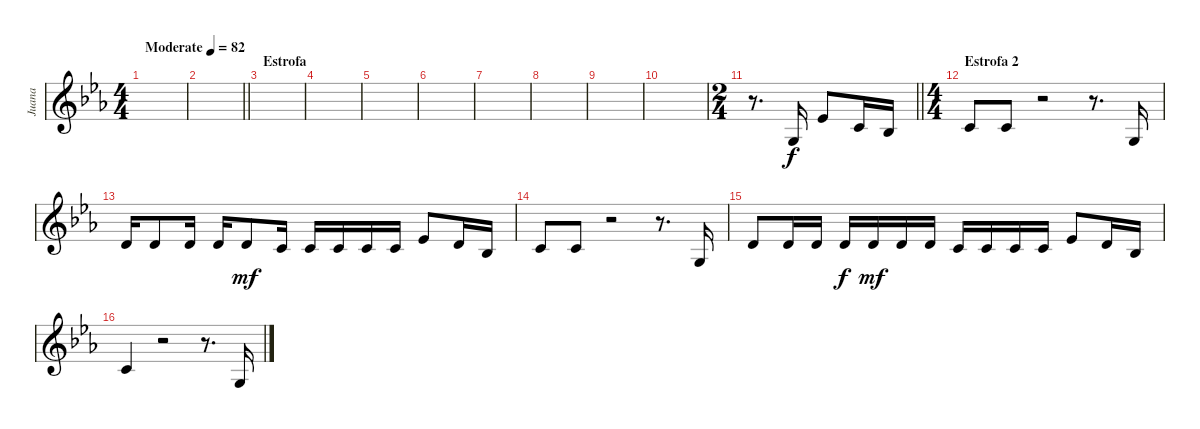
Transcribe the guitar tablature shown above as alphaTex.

\track ("Juana" "Juana") {instrument choiraahs bank 2}
\staff {score}
\tuning (E4 B3 G3 D3 A2 E2) {hide}
\ts (4 4)
\tempo (82 "Moderate")
\clef g2
\ks cminor
|
\barLineRight lightlight
|
\section ("" "Estrofa")
|
|
|
|
|
|
|
|
\ts (2 4)
\barLineRight lightlight
r.8{d} 0.3.16 4.2.8 1.2.16 3.3.16 |
\ts (4 4)
\section ("" "Estrofa 2")
1.2.8 1.2.8 r.2 r.8{d} 0.3.16 |
3.2.16 3.2.8 3.2.16 3.2.16{dy f} 3.2.8{dy mf} 1.2.16 1.2.16 1.2.16 1.2.16 1.2.16 4.2.8 3.2.16 3.3.16 |
1.2.8 1.2.8 r.2 r.8{d} 0.3.16 |
3.2.8 3.2.16 3.2.16 3.2.16{dy f} 3.2.16{dy mf} 3.2.16 3.2.16 1.2.16 1.2.16 1.2.16 1.2.16 4.2.8 3.2.16 3.3.16 |
1.2.4 r.2 r.8{d} 0.3.16
